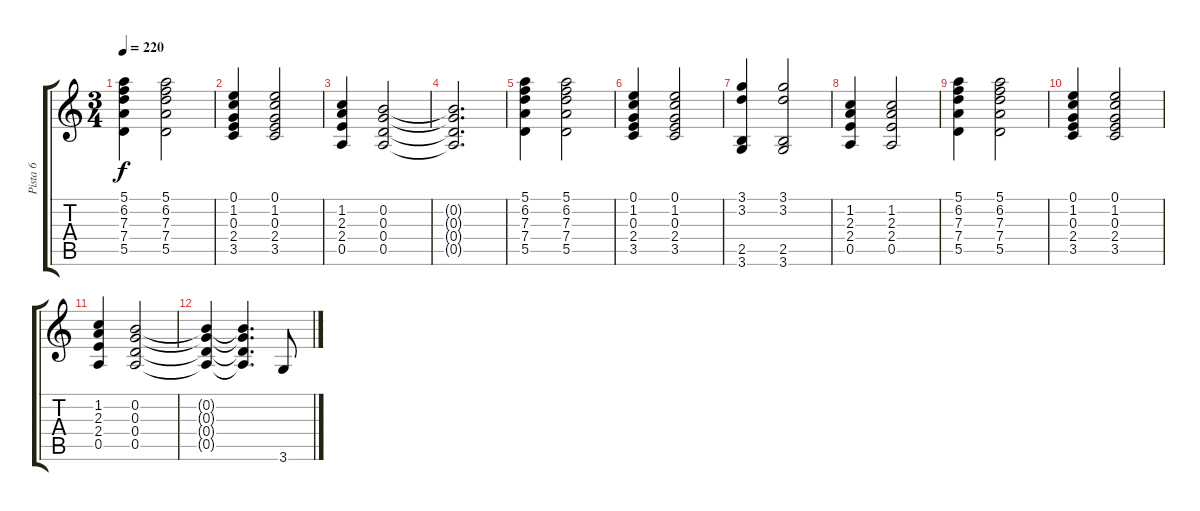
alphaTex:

\track ("Pista 6" "Pista 6") {instrument electricguitarjazz}
\staff {score tabs}
\tuning (E4 B3 G3 D3 A2 E2) {hide}
\ts (3 4)
\tempo 220
\clef g2
\ks c
(5.1 6.2 7.3 7.4 5.5).4{dy f} (5.1 6.2 7.3 7.4 5.5).2 |
(0.1 1.2 0.3 2.4 3.5).4 (0.1 1.2 0.3 2.4 3.5).2 |
(1.2 2.3 2.4 0.5).4 (0.2 0.3 0.4 0.5).2 |
(0.2{t} 0.3{t} 0.4{t} 0.5{t}).2{d} |
(5.1 6.2 7.3 7.4 5.5).4 (5.1 6.2 7.3 7.4 5.5).2 |
(0.1 1.2 0.3 2.4 3.5).4 (0.1 1.2 0.3 2.4 3.5).2 |
(3.1 3.2 2.5 3.6).4 (3.1 3.2 2.5 3.6).2 |
(1.2 2.3 2.4 0.5).4 (1.2 2.3 2.4 0.5).2 |
(5.1 6.2 7.3 7.4 5.5).4 (5.1 6.2 7.3 7.4 5.5).2 |
(0.1 1.2 0.3 2.4 3.5).4 (0.1 1.2 0.3 2.4 3.5).2 |
(1.2 2.3 2.4 0.5).4 (0.2 0.3 0.4 0.5).2 |
(0.2{t} 0.3{t} 0.4{t} 0.5{t}).4 (0.2{t} 0.3{t} 0.4{t} 0.5{t}).4{d} 3.6.8
